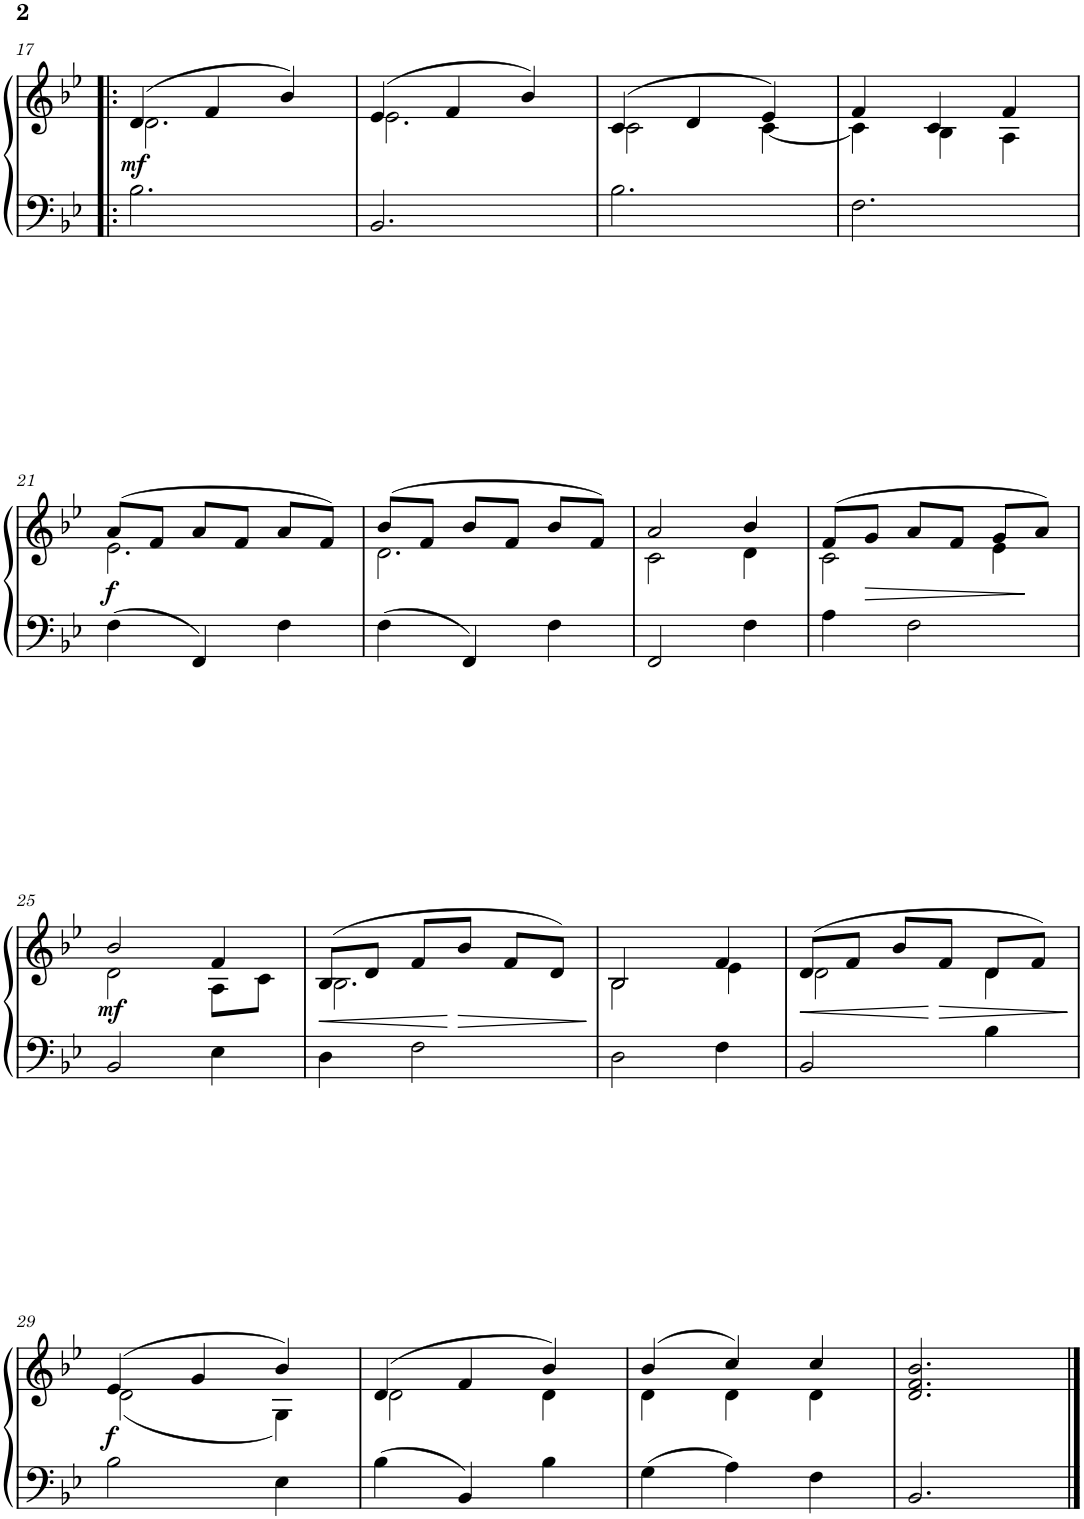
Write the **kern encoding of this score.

**kern	**kern	**dynam
*part1	*part1	*part1
*staff2	*staff1	*staff1/2
*I"Piano	*	*
*I'Pno.	*	*
!!LO:PB:g=z
*clefF4	*clefG2	*
*k[b-e-]	*k[b-e-]	*
*M3/4	*M3/4	*
=17!|:	=17!|:	=17!|:
*	*^	*
!	!	!	!LO:DY:b
2.B-\	(4d/	2.d\	mf
.	4f/	.	.
.	4b-/)	.	.
=18	=18	=18	=18
2.BB-/	(4e-/	2.e-\	.
.	4f/	.	.
.	4b-/)	.	.
=19	=19	=19	=19
2.B-\	(4c/	2c\	.
.	4d/	.	.
.	4e-/)	[4c\	.
=20	=20	=20	=20
2.F\	4f/	4c\]	.
.	4c/	4B-\	.
.	4f/	4A\	.
!!LO:LB:g=z	!!
=21	=21	=21	=21
!	!	!	!LO:DY:b
4F\	(8a/L	2.e-\	f
.	8f/J	.	.
4FF/	8a/L	.	.
.	8f/J	.	.
4F\	8a/L	.	.
.	8f/J)	.	.
=22	=22	=22	=22
4F\	(8b-/L	2.d\	.
.	8f/J	.	.
4FF/	8b-/L	.	.
.	8f/J	.	.
4F\	8b-/L	.	.
.	8f/J)	.	.
=23	=23	=23	=23
2FF/	2a/	2c\	.
4F\	4b-/	4d\	.
=24	=24	=24	=24
4A\	(8f/L	2c\	.
!	!	!	!LO:HP:b
.	8g/J	.	>
2F\	8a/L	.	.
.	8f/J	.	.
.	8g/L	4e-\	.
.	8a/J)	.	]
!!LO:LB:g=z	!!
=25	=25	=25	=25
!	!	!	!LO:DY:b
2BB-/	2b-/	2d\	mf
4E-\	4f/	8A\L	.
.	.	8c\J	.
=26	=26	=26	=26
!	!	!	!LO:HP:b
4D\	(8B-/L	2.B-\	<
.	8d/J	.	.
2F\	8f/L	.	.
!	!	!	!LO:HP:n=1:b
.	8b-/J	.	[ >
.	8f/L	.	.
.	8d/J)	.	.
*	*v	*v	*
.	.	]
=27	=27	=27
*	*^	*
2D\	2B-/	2B-\	.
4F\	4f/	4e-\	.
=28	=28	=28	=28
!	!	!	!LO:HP:b
2BB-/	(8d/L	2d\	<
.	8f/J	.	.
.	8b-/L	.	.
!	!	!	!LO:HP:n=1:b
.	8f/J	.	[ >
4B-\	8d/L	4d\	.
.	8f/J)	.	.
*	*v	*v	*
.	.	]
!!LO:LB:g=z
=29	=29	=29
*	*^	*
!	!	!	!LO:DY:b
2B-\	(4e-/	(2d\	f
.	4g/	.	.
4E-\	4b-/)	4G\)	.
=30	=30	=30	=30
4B-\	(4d/	2d\	.
4BB-/	4f/	.	.
4B-\	4b-/)	4d\	.
=31	=31	=31	=31
4G\	(4b-/	4d\	.
4A\	4cc/)	4d\	.
4F\	4cc/	4d\	.
*	*v	*v	*
=32	=32	=32
2.BB-/	2.d/ 2.f/ 2.b-/	.
==	==	==
*-	*-	*-
